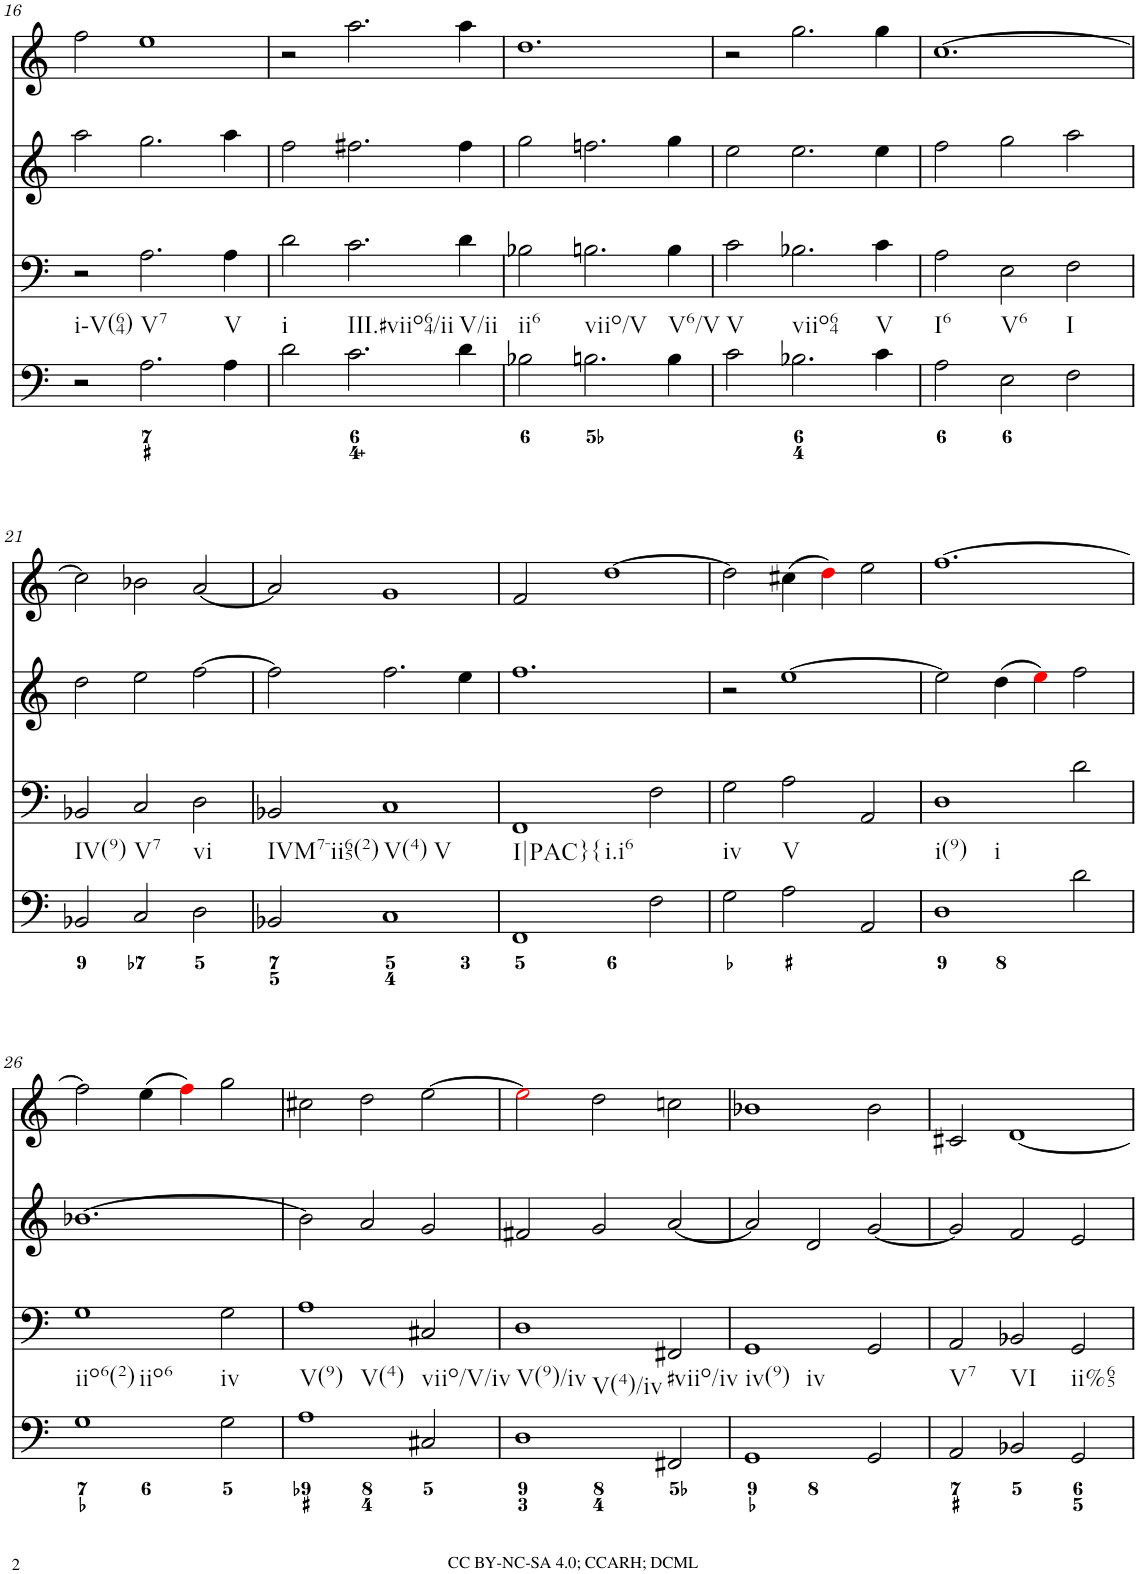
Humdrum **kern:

**kern	**kern	**kern	**kern
*part4	*part3	*part2	*part1
*staff4	*staff3	*staff2	*staff1
*I"Piano	*I"Piano	*I"Piano	*I"Piano
*I'Pno	*I'Pno	*I'Pno	*I'Pno
!!LO:PB:g=z
*clefF4	*clefF4	*clefG2	*clefG2
*k[]	*k[]	*k[]	*k[]
*M3/2	*M3/2	*M3/2	*M3/2
=16	=16	=16	=16
!	!LO:TX:b:t=i-V(64)	!	!
2r	2r	2aa\	2ff\
!	!LO:TX:b:t=V7	!	!
2.A\	2.A\	2.gg\	1ee
!	!LO:TX:b:t=V	!	!
4A\	4A\	4aa\	.
=17	=17	=17	=17
!	!LO:TX:b:t=i	!	!
2d\	2d\	2ff\	2r
!	!LO:TX:b:t=III.#viio64/ii	!	!
2.c\	2.c\	2.ff#X\	2.aa\
!	!LO:TX:b:t=V/ii	!	!
4d\	4d\	4ff#\	4aa\
=18	=18	=18	=18
!	!LO:TX:b:t=ii6	!	!
2B-X\	2B-X\	2gg\	1.dd
!	!LO:TX:b:t=viio/V	!	!
2.Bn\	2.Bn\	2.ffn\	.
!	!LO:TX:b:t=V6/V	!	!
4B\	4B\	4gg\	.
=19	=19	=19	=19
!	!LO:TX:b:t=V	!	!
2c\	2c\	2ee\	2r
!	!LO:TX:b:t=viio64	!	!
2.B-X\	2.B-X\	2.ee\	2.gg\
!	!LO:TX:b:t=V	!	!
4c\	4c\	4ee\	4gg\
=20	=20	=20	=20
!	!LO:TX:b:t=I6	!	!
2A\	2A\	2ff\	[1.cc
!	!LO:TX:b:t=V6	!	!
2E\	2E\	2gg\	.
!	!LO:TX:b:t=I	!	!
2F\	2F\	2aa\	.
!!LO:LB:g=z
=21	=21	=21	=21
!	!LO:TX:b:t=IV(9)	!	!
2BB-X/	2BB-X/	2dd\	2cc\]
!	!LO:TX:b:t=V7	!	!
2C/	2C/	2ee\	2b-X\
!	!LO:TX:b:t=vi	!	!
2D\	2D\	[2ff\	[2a/
=22	=22	=22	=22
!	!LO:TX:b:t=IVM7-ii65(2)	!	!
2BB-X/	2BB-X/	2ff\]	2a/]
!	!LO:TX:b:t=V(4)	!	!
!	!LO:TX:b:t=V	!	!
1C	1C	2.ff\	1g
.	.	4ee\	.
=23	=23	=23	=23
!	!LO:TX:b:t=I|PAC}{	!	!
!	!LO:TX:b:t=i.i6	!	!
1FF	1FF	1.ff	2f/
.	.	.	[1dd
2F\	2F\	.	.
=24	=24	=24	=24
!	!LO:TX:b:t=iv	!	!
2G\	2G\	2r	2dd\]
!	!LO:TX:b:t=V	!	!
2A\	2A\	[1ee	(4cc#X\
.	.	.	4ddi\)
2AA/	2AA/	.	2ee\
=25	=25	=25	=25
!	!LO:TX:b:t=i(9)	!	!
!	!LO:TX:b:t=i	!	!
1D	1D	2ee\]	[1.ff
.	.	(4dd\	.
.	.	4eei\)	.
2d\	2d\	2ff\	.
!!LO:LB:g=z
=26	=26	=26	=26
!	!LO:TX:b:t=iio6(2)	!	!
!	!LO:TX:b:t=iio6	!	!
1G	1G	[1.b-X	2ff\]
.	.	.	(4ee\
.	.	.	4ffi\)
!	!LO:TX:b:t=iv	!	!
2G\	2G\	.	2gg\
=27	=27	=27	=27
!	!LO:TX:b:t=V(9)	!	!
!	!LO:TX:b:t=V(4)	!	!
1A	1A	2b-\]	2cc#X\
.	.	2a/	2dd\
!	!LO:TX:b:t=viio/V/iv	!	!
2C#X/	2C#X/	2g/	[2ee\
=28	=28	=28	=28
!	!LO:TX:b:t=V(9)/iv	!	!
!	!LO:TX:b:t=V(4)/iv	!	!
1D	1D	2f#X/	2eei\]
.	.	2g/	2dd\
!	!LO:TX:b:t=#viio/iv	!	!
2FF#X/	2FF#X/	[2a/	2ccn\
=29	=29	=29	=29
!	!LO:TX:b:t=iv(9)	!	!
!	!LO:TX:b:t=iv	!	!
1GG	1GG	2a/]	1b-X
.	.	2d/	.
2GG/	2GG/	[2g/	2b-\
=30	=30	=30	=30
!	!LO:TX:b:t=V7	!	!
2AA/	2AA/	2g/]	2c#X/
!	!LO:TX:b:t=VI	!	!
2BB-X/	2BB-X/	2f/	[1d
!	!LO:TX:b:t=ii%65	!	!
2GG/	2GG/	2e/	.
=	=	=	=
*-	*-	*-	*-
